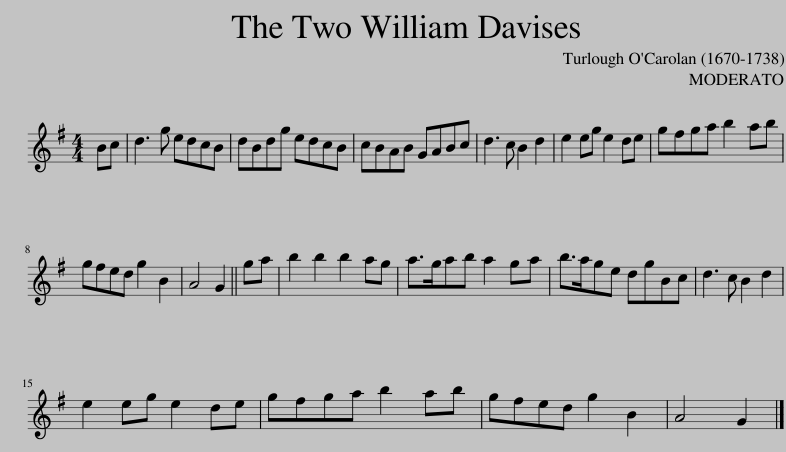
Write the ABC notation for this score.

X:1
L:1/8
M:4/4
I:linebreak $
K:G
V:1 treble
V:1
 Bc | d3 g edcB | dBdg edcB | cBAB GABc | d3 c B2 d2 | %5
 e2 eg e2 de | gfga b2 ab |$ gfed g2 B2 | A4 G2 || ga | %10
 b2 b2 b2 ag | a>gab a2 ga | b>age dgBc | d3 c B2 d2 |$ e2 eg e2 de | %15
 gfga b2 ab | gfed g2 B2 | A4 G2 |] %18
